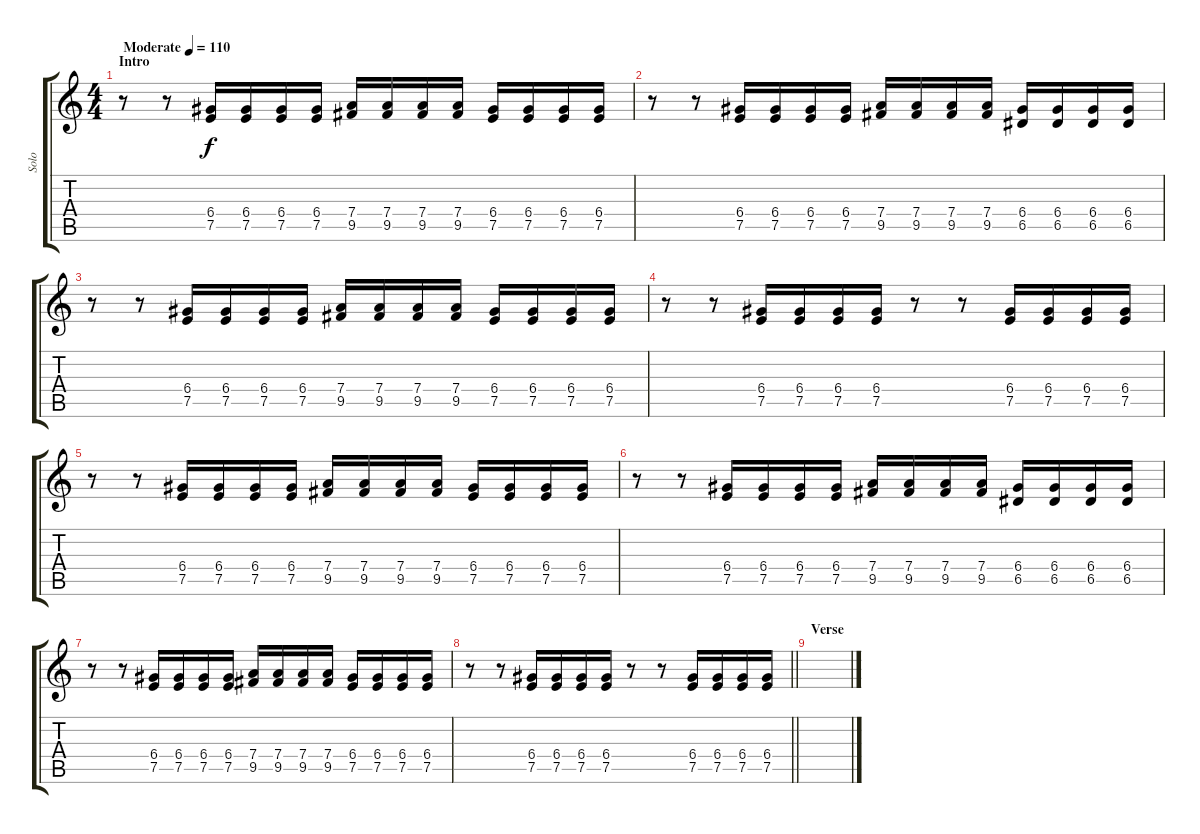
\track ("Solo" "Solo") {instrument distortionguitar}
\staff {score tabs}
\tuning (E4 B3 G3 D3 A2 E2) {hide}
\ts (4 4)
\section ("" "Intro")
\tempo (110 "Moderate")
\clef g2
\ks c
r.8{dy f instrument distortionguitar} r.8 (6.4 7.5).16 (6.4 7.5).16 (6.4 7.5).16 (6.4 7.5).16 (7.4 9.5).16 (7.4 9.5).16 (7.4 9.5).16 (7.4 9.5).16 (6.4 7.5).16 (6.4 7.5).16 (6.4 7.5).16 (6.4 7.5).16 |
r.8 r.8 (6.4 7.5).16 (6.4 7.5).16 (6.4 7.5).16 (6.4 7.5).16 (7.4 9.5).16 (7.4 9.5).16 (7.4 9.5).16 (7.4 9.5).16 (6.4 6.5).16 (6.4 6.5).16 (6.4 6.5).16 (6.4 6.5).16 |
r.8 r.8 (6.4 7.5).16 (6.4 7.5).16 (6.4 7.5).16 (6.4 7.5).16 (7.4 9.5).16 (7.4 9.5).16 (7.4 9.5).16 (7.4 9.5).16 (6.4 7.5).16 (6.4 7.5).16 (6.4 7.5).16 (6.4 7.5).16 |
r.8 r.8 (6.4 7.5).16 (6.4 7.5).16 (6.4 7.5).16 (6.4 7.5).16 r.8 r.8 (6.4 7.5).16 (6.4 7.5).16 (6.4 7.5).16 (6.4 7.5).16 |
r.8 r.8 (6.4 7.5).16 (6.4 7.5).16 (6.4 7.5).16 (6.4 7.5).16 (7.4 9.5).16 (7.4 9.5).16 (7.4 9.5).16 (7.4 9.5).16 (6.4 7.5).16 (6.4 7.5).16 (6.4 7.5).16 (6.4 7.5).16 |
r.8 r.8 (6.4 7.5).16 (6.4 7.5).16 (6.4 7.5).16 (6.4 7.5).16 (7.4 9.5).16 (7.4 9.5).16 (7.4 9.5).16 (7.4 9.5).16 (6.4 6.5).16 (6.4 6.5).16 (6.4 6.5).16 (6.4 6.5).16 |
r.8 r.8 (6.4 7.5).16 (6.4 7.5).16 (6.4 7.5).16 (6.4 7.5).16 (7.4 9.5).16 (7.4 9.5).16 (7.4 9.5).16 (7.4 9.5).16 (6.4 7.5).16 (6.4 7.5).16 (6.4 7.5).16 (6.4 7.5).16 |
\barLineRight lightlight
r.8 r.8 (6.4 7.5).16 (6.4 7.5).16 (6.4 7.5).16 (6.4 7.5).16 r.8 r.8 (6.4 7.5).16 (6.4 7.5).16 (6.4 7.5).16 (6.4 7.5).16 |
\section ("" "Verse")
